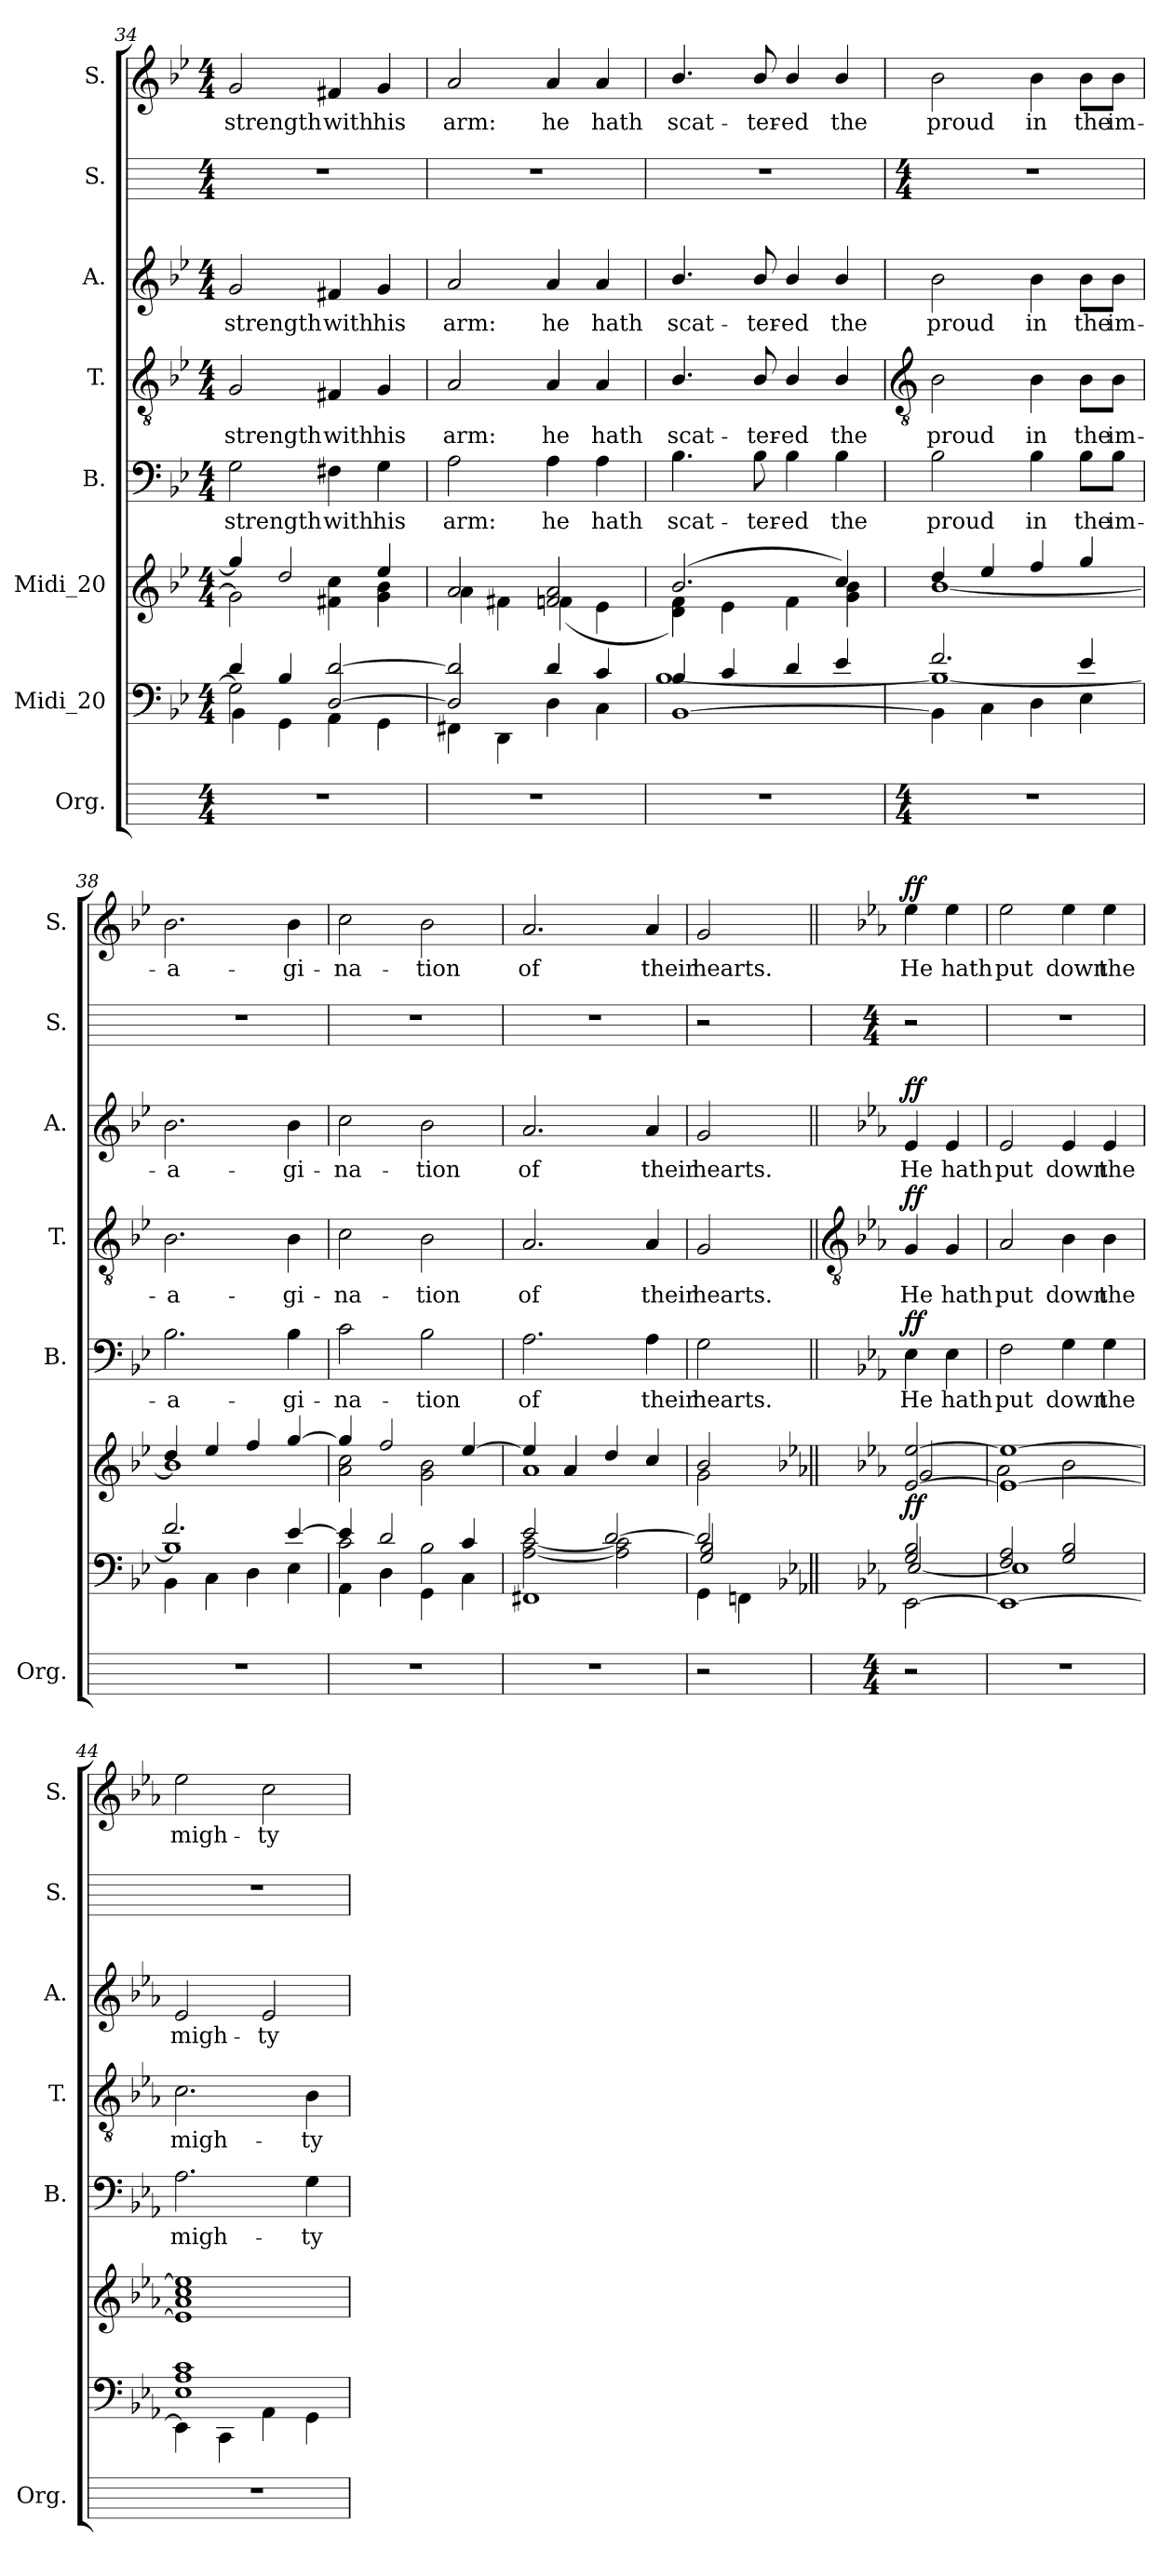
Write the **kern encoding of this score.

**kern	**kern	**dynam	**kern	**kern	**text	**dynam	**kern	**text	**dynam	**kern	**text	**dynam	**kern	**kern	**text	**dynam
*part8	*part7	*part7	*part6	*part5	*part5	*part5	*part4	*part4	*part4	*part3	*part3	*part3	*part2	*part1	*part1	*part1
*staff8	*staff7	*staff7	*staff6	*staff5	*staff5	*staff5	*staff4	*staff4	*staff4	*staff3	*staff3	*staff3	*staff2	*staff1	*staff1	*staff1
*I"Org.	*I"Midi_20	*	*I"Midi_20	*I"B.	*	*	*I"T.	*	*	*I"A.	*	*	*I"S.	*I"S.	*	*
*I'Org.	*	*	*	*I'B.	*	*	*I'T.	*	*	*I'A.	*	*	*I'S.	*I'S.	*	*
*	*clefF4	*	*clefG2	*clefF4	*	*	*clefGv2	*	*	*clefG2	*	*	*	*clefG2	*	*
*	*k[b-e-]	*	*k[b-e-]	*k[b-e-]	*	*	*k[b-e-]	*	*	*k[b-e-]	*	*	*	*k[b-e-]	*	*
*	*B-:	*	*B-:	*B-:	*	*	*B-:	*	*	*B-:	*	*	*	*B-:	*	*
*M4/4	*M4/4	*	*M4/4	*M4/4	*	*	*M4/4	*	*	*M4/4	*	*	*M4/4	*M4/4	*	*
=34	=34	=34	=34	=34	=34	=34	=34	=34	=34	=34	=34	=34	=34	=34	=34	=34
*	*^	*	*^	*	*	*	*	*	*	*	*	*	*	*	*	*
*	*	*^	*	*	*	*	*	*	*	*	*	*	*	*	*	*	*	*
!	!	!	!	!	!	!	!	!LO:LY:b	!	!	!LO:LY:b	!	!	!LO:LY:b	!	!	!	!LO:LY:b	!
1r	4d/	2G\]	4BB-\	.	4gg/]	2g\]	2G	strength	.	2G	strength	.	2g	strength	.	1r	2g	strength	.
.	4B-/	.	4GG\	.	2dd/	.	.	.	.	.	.	.	.	.	.	.	.	.	.
!	!	!	!	!	!	!	!	!LO:LY:b	!	!	!LO:LY:b	!	!	!LO:LY:b	!	!	!	!LO:LY:b	!
.	[2D/ [2d/	2ryy	4AA\	.	.	4f#X\ 4cc\	4F#X	with	.	4F#X	with	.	4f#X	with	.	.	4f#X	with	.
!	!	!	!	!	!	!	!	!LO:LY:b	!	!	!LO:LY:b	!	!	!LO:LY:b	!	!	!	!LO:LY:b	!
.	.	.	4GG\	.	4ee-/	4g\ 4b-\	4G	his	.	4G	his	.	4g	his	.	.	4g	his	.
=35	=35	=35	=35	=35	=35	=35	=35	=35	=35	=35	=35	=35	=35	=35	=35	=35	=35	=35	=35
!	!	!	!	!	!	!	!	!LO:LY:b	!	!	!LO:LY:b	!	!	!LO:LY:b	!	!	!	!LO:LY:b	!
1r	2D/] 2d/]	1ryy	4FF#X\	.	2a/	4a\	2A	arm:	.	2A	arm:	.	2a	arm:	.	1r	2a	arm:	.
.	.	.	4DD\	.	.	4f#X\	.	.	.	.	.	.	.	.	.	.	.	.	.
!	!	!	!	!	!	!	!	!LO:LY:b	!	!	!LO:LY:b	!	!	!LO:LY:b	!	!	!	!LO:LY:b	!
.	4d/	.	4D\	.	2f/ 2a/	(<4fn\	4A	he	.	4A	he	.	4a	he	.	.	4a	he	.
!	!	!	!	!	!	!	!	!LO:LY:b	!	!	!LO:LY:b	!	!	!LO:LY:b	!	!	!	!LO:LY:b	!
.	4c/	.	4C\	.	.	4e-\	4A	hath	.	4A	hath	.	4a	hath	.	.	4a	hath	.
=36	=36	=36	=36	=36	=36	=36	=36	=36	=36	=36	=36	=36	=36	=36	=36	=36	=36	=36	=36
!	!	!	!	!	!	!	!	!LO:LY:b	!	!	!LO:LY:b	!	!	!LO:LY:b	!	!	!	!LO:LY:b	!
1r	4B-/	[1B-\	[1BB-\	.	(>2.b-/	4d\ 4f\)	4.B-	scat-	.	4.B-/	scat-	.	4.b-/	scat-	.	1r	4.b-/	scat-	.
.	4c/	.	.	.	.	4e-\	.	.	.	.	.	.	.	.	.	.	.	.	.
!	!	!	!	!	!	!	!	!LO:LY:b	!	!	!LO:LY:b	!	!	!LO:LY:b	!	!	!	!LO:LY:b	!
.	.	.	.	.	.	.	8B-	-ter-	.	8B-/	-ter-	.	8b-/	-ter-	.	.	8b-/	-ter-	.
!	!	!	!	!	!	!	!	!LO:LY:b	!	!	!LO:LY:b	!	!	!LO:LY:b	!	!	!	!LO:LY:b	!
.	4d/	.	.	.	.	4f\	4B-	-ed	.	4B-/	-ed	.	4b-/	-ed	.	.	4b-/	-ed	.
!	!	!	!	!	!	!	!	!LO:LY:b	!	!	!LO:LY:b	!	!	!LO:LY:b	!	!	!	!LO:LY:b	!
.	4e-/	.	.	.	4cc/)	4g\ 4b-\	4B-	the	.	4B-/	the	.	4b-/	the	.	.	4b-/	the	.
!!LO:LB:g=z
=37	=37	=37	=37	=37	=37	=37	=37	=37	=37	=37	=37	=37	=37	=37	=37	=37	=37	=37	=37
*	*	*	*	*	*	*	*	*	*	*clefGv2	*	*	*	*	*	*	*	*	*
*M4/4	*	*	*	*	*	*	*	*	*	*	*	*	*	*	*	*M4/4	*	*	*
!	!	!	!	!	!	!	!	!LO:LY:b	!	!	!LO:LY:b	!	!	!LO:LY:b	!	!	!	!LO:LY:b	!
1r	2.f/	1B-\_	4BB-\]	.	4dd/	[1b-\	2B-	proud	.	2B-	proud	.	2b-	proud	.	1r	2b-	proud	.
.	.	.	4C\	.	4ee-/	.	.	.	.	.	.	.	.	.	.	.	.	.	.
!	!	!	!	!	!	!	!	!LO:LY:b	!	!	!LO:LY:b	!	!	!LO:LY:b	!	!	!	!LO:LY:b	!
.	.	.	4D\	.	4ff/	.	4B-	in	.	4B-	in	.	4b-	in	.	.	4b-	in	.
!	!	!	!	!	!	!	!	!LO:LY:b	!	!	!LO:LY:b	!	!	!LO:LY:b	!	!	!	!LO:LY:b	!
.	4e-/	.	4E-\	.	4gg/	.	8B-\L	the	.	8B-\L	the	.	8b-\L	the	.	.	8b-\L	the	.
!	!	!	!	!	!	!	!	!LO:LY:b	!	!	!LO:LY:b	!	!	!LO:LY:b	!	!	!	!LO:LY:b	!
.	.	.	.	.	.	.	8B-\J	im-	.	8B-\J	im-	.	8b-\J	im-	.	.	8b-\J	im-	.
=38	=38	=38	=38	=38	=38	=38	=38	=38	=38	=38	=38	=38	=38	=38	=38	=38	=38	=38	=38
!	!	!	!	!	!	!	!	!LO:LY:b	!	!	!LO:LY:b	!	!	!LO:LY:b	!	!	!	!LO:LY:b	!
1r	2.f/	1B-\]	4BB-\	.	4dd/	1b-\]	2.B-	-a-	.	2.B-	-a-	.	2.b-	-a-	.	1r	2.b-	-a-	.
.	.	.	4C\	.	4ee-/	.	.	.	.	.	.	.	.	.	.	.	.	.	.
.	.	.	4D\	.	4ff/	.	.	.	.	.	.	.	.	.	.	.	.	.	.
!	!	!	!	!	!	!	!	!LO:LY:b	!	!	!LO:LY:b	!	!	!LO:LY:b	!	!	!	!LO:LY:b	!
.	[4e-/	.	4E-\	.	[4gg/	.	4B-	-gi-	.	4B-	-gi-	.	4b-	-gi-	.	.	4b-	-gi-	.
=39	=39	=39	=39	=39	=39	=39	=39	=39	=39	=39	=39	=39	=39	=39	=39	=39	=39	=39	=39
!	!	!	!	!	!	!	!	!LO:LY:b	!	!	!LO:LY:b	!	!	!LO:LY:b	!	!	!	!LO:LY:b	!
1r	4e-/]	2c\	4AA\	.	4gg/]	2a\ 2cc\	2c	-na-	.	2c	-na-	.	2cc	-na-	.	1r	2cc	-na-	.
.	2d/	.	4D\	.	2ff/	.	.	.	.	.	.	.	.	.	.	.	.	.	.
!	!	!	!	!	!	!	!	!LO:LY:b	!	!	!LO:LY:b	!	!	!LO:LY:b	!	!	!	!LO:LY:b	!
.	.	2B-\	4GG\	.	.	2g\ 2b-\	2B-	-tion	.	2B-	-tion	.	2b-	-tion	.	.	2b-	-tion	.
.	4c/	.	4C\	.	[4ee-/	.	.	.	.	.	.	.	.	.	.	.	.	.	.
=40	=40	=40	=40	=40	=40	=40	=40	=40	=40	=40	=40	=40	=40	=40	=40	=40	=40	=40	=40
!	!	!	!	!	!	!	!	!LO:LY:b	!	!	!LO:LY:b	!	!	!LO:LY:b	!	!	!	!LO:LY:b	!
1r	2e-/	[2A [2c	1FF#X\	.	4ee-/]	1a\	2.A	of	.	2.A	of	.	2.a	of	.	1r	2.a	of	.
.	.	.	.	.	4a/	.	.	.	.	.	.	.	.	.	.	.	.	.	.
.	[2d/	2A] 2c]	.	.	4dd/	.	.	.	.	.	.	.	.	.	.	.	.	.	.
!	!	!	!	!	!	!	!	!LO:LY:b	!	!	!LO:LY:b	!	!	!LO:LY:b	!	!	!	!LO:LY:b	!
.	.	.	.	.	4cc/	.	4A	their	.	4A	their	.	4a	their	.	.	4a	their	.
=41	=41	=41	=41	=41	=41	=41	=41	=41	=41	=41	=41	=41	=41	=41	=41	=41	=41	=41	=41
!	!	!	!	!	!	!	!	!LO:LY:b	!	!	!LO:LY:b	!	!	!LO:LY:b	!	!	!	!LO:LY:b	!
2r	2d/]	2G/ 2B-/	4GG\	.	2b-/	2g\	2G	hearts.	.	2G	hearts.	.	2g	hearts.	.	2r	2g	hearts.	.
.	.	.	4FFn\	.	.	.	.	.	.	.	.	.	.	.	.	.	.	.	.
*	*k[b-e-a-]	*	*	*	*k[b-e-a-]	*	*	*	*	*	*	*	*	*	*	*	*	*	*
*	*E-:	*	*	*	*E-:	*	*	*	*	*	*	*	*	*	*	*	*	*	*
!!LO:LB:g=z
=42	=42||	=42||	=42||	=42||	=42||	=42||	=42||	=42||	=42||	=42||	=42||	=42||	=42||	=42||	=42||	=42	=42||	=42||	=42||
*	*	*	*	*	*	*	*	*	*	*clefGv2	*	*	*	*	*	*	*	*	*
*	*	*	*	*	*	*	*k[b-e-a-]	*	*	*k[b-e-a-]	*	*	*k[b-e-a-]	*	*	*	*k[b-e-a-]	*	*
*	*	*	*	*	*	*	*E-:	*	*	*E-:	*	*	*E-:	*	*	*	*E-:	*	*
*M4/4	*	*	*	*	*	*	*	*	*	*	*	*	*	*	*	*M4/4	*	*	*
!	!	!	!	!LO:DY:a	!	!	!	!LO:LY:b	!LO:DY:a	!	!LO:LY:b	!LO:DY:a	!	!LO:LY:b	!LO:DY:a	!	!	!LO:LY:b	!LO:DY:a
2r	2G/ 2B-/	[2E-/	[2EE-\	ff	[2e-/ [2ee-/	2g/	4E-	He	ff	4G	He	ff	4e-	He	ff	2r	4ee-	He	ff
!	!	!	!	!	!	!	!	!LO:LY:b	!	!	!LO:LY:b	!	!	!LO:LY:b	!	!	!	!LO:LY:b	!
.	.	.	.	.	.	.	4E-	hath	.	4G	hath	.	4e-	hath	.	.	4ee-	hath	.
=43	=43	=43	=43	=43	=43	=43	=43	=43	=43	=43	=43	=43	=43	=43	=43	=43	=43	=43	=43
!	!	!	!	!	!	!	!	!LO:LY:b	!	!	!LO:LY:b	!	!	!LO:LY:b	!	!	!	!LO:LY:b	!
1r	2F/ 2A-/	1E-\]	1EE-\_	.	1e-/_ 1ee-/_	2a-\	2F	put	.	2A-	put	.	2e-	put	.	1r	2ee-	put	.
!	!	!	!	!	!	!	!	!LO:LY:b	!	!	!LO:LY:b	!	!	!LO:LY:b	!	!	!	!LO:LY:b	!
.	2G/ 2B-/	.	.	.	.	2b-\	4G	down	.	4B-	down	.	4e-	down	.	.	4ee-	down	.
!	!	!	!	!	!	!	!	!LO:LY:b	!	!	!LO:LY:b	!	!	!LO:LY:b	!	!	!	!LO:LY:b	!
.	.	.	.	.	.	.	4G	the	.	4B-	the	.	4e-	the	.	.	4ee-	the	.
=44	=44	=44	=44	=44	=44	=44	=44	=44	=44	=44	=44	=44	=44	=44	=44	=44	=44	=44	=44
!	!	!	!	!	!	!	!	!LO:LY:b	!	!	!LO:LY:b	!	!	!LO:LY:b	!	!	!	!LO:LY:b	!
1r	1E-/ 1A-/ 1c/	1ryy	4EE-\]	.	1e-/] 1ee-/]	1a-\ 1cc\	2.A-	migh-	.	2.c	migh-	.	2e-	migh-	.	1r	2ee-	migh-	.
.	.	.	4CC\	.	.	.	.	.	.	.	.	.	.	.	.	.	.	.	.
!	!	!	!	!	!	!	!	!	!	!	!	!	!	!LO:LY:b	!	!	!	!LO:LY:b	!
.	.	.	4AA-\	.	.	.	.	.	.	.	.	.	2e-	-ty	.	.	2cc	-ty	.
!	!	!	!	!	!	!	!	!LO:LY:b	!	!	!LO:LY:b	!	!	!	!	!	!	!	!
.	.	.	4GG\	.	.	.	4G	-ty	.	4B-	-ty	.	.	.	.	.	.	.	.
*	*v	*v	*v	*	*	*	*	*	*	*	*	*	*	*	*	*	*	*	*
*	*	*	*v	*v	*	*	*	*	*	*	*	*	*	*	*	*	*
=	=	=	=	=	=	=	=	=	=	=	=	=	=	=	=	=
*-	*-	*-	*-	*-	*-	*-	*-	*-	*-	*-	*-	*-	*-	*-	*-	*-
